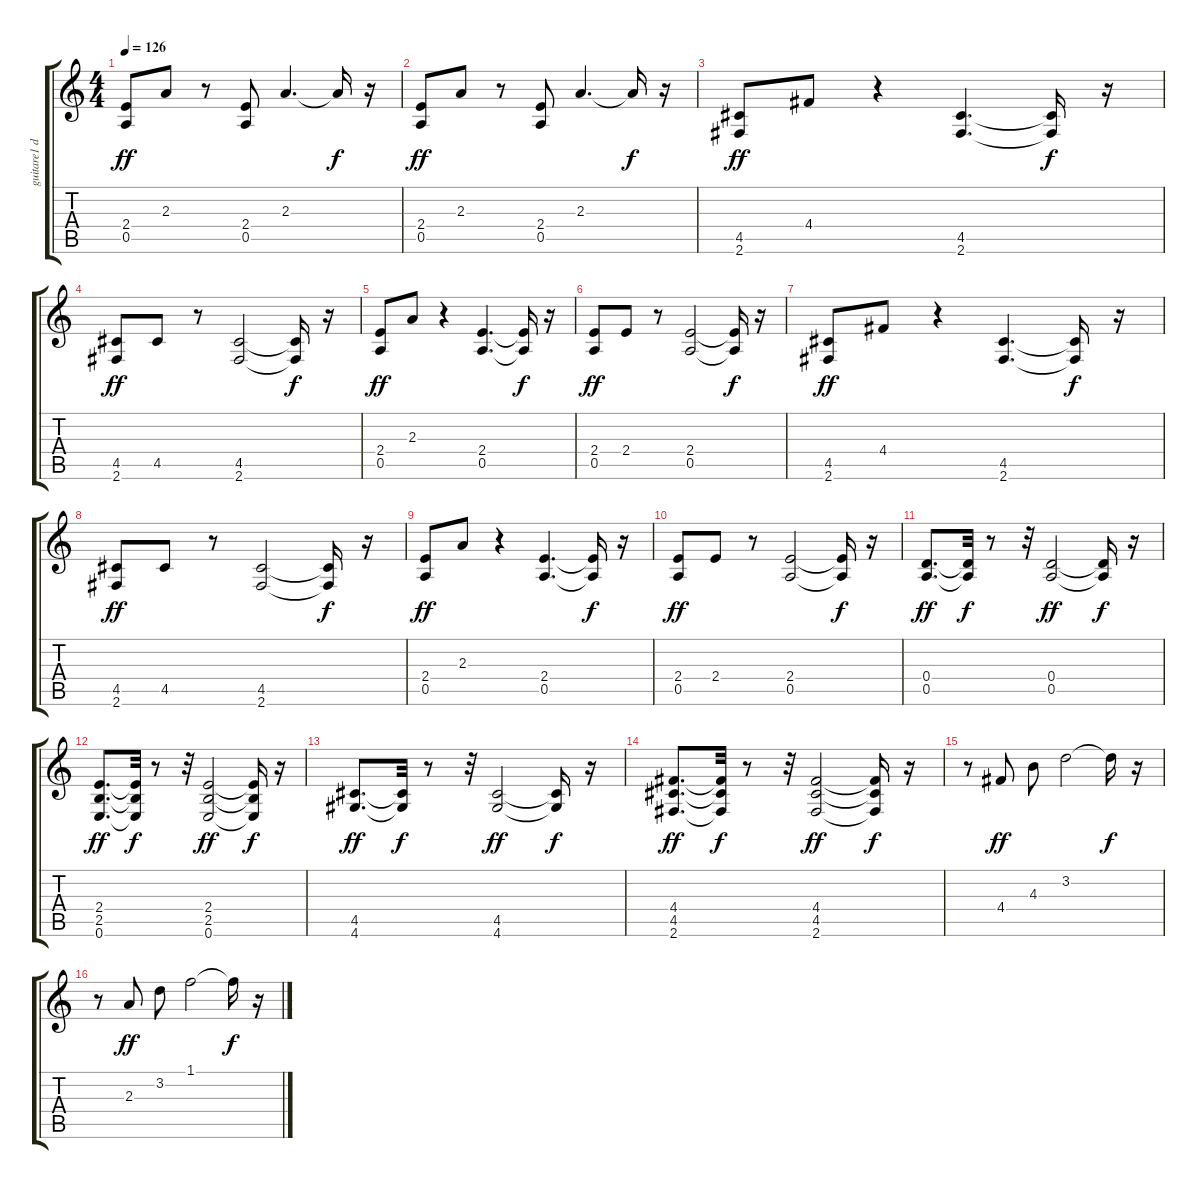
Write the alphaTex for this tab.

\track ("guitare1 disto" "guitare1 d") {instrument distortionguitar}
\staff {score tabs}
\tuning (E4 B3 G3 D3 A2 E2) {hide}
\ts (4 4)
\tempo 126
\clef g2
\ks c
(2.4 0.5).8{dy ff} 2.3.8 r.8 (2.4 0.5).8 2.3.4{d} 2.3{t}.16{dy f} r.16 |
(2.4 0.5).8{dy ff} 2.3.8 r.8 (2.4 0.5).8 2.3.4{d} 2.3{t}.16{dy f} r.16 |
(4.5 2.6).8{dy ff} 4.4.8 r.4 (4.5 2.6).4{d} (4.5{t} 2.6{t}).16{dy f} r.16 |
(4.5 2.6).8{dy ff} 4.5.8 r.8 (4.5 2.6).2 (4.5{t} 2.6{t}).16{dy f} r.16 |
(2.4 0.5).8{dy ff} 2.3.8 r.4 (2.4 0.5).4{d} (2.4{t} 0.5{t}).16{dy f} r.16 |
(2.4 0.5).8{dy ff} 2.4.8 r.8 (2.4 0.5).2 (2.4{t} 0.5{t}).16{dy f} r.16 |
(4.5 2.6).8{dy ff} 4.4.8 r.4 (4.5 2.6).4{d} (4.5{t} 2.6{t}).16{dy f} r.16 |
(4.5 2.6).8{dy ff} 4.5.8 r.8 (4.5 2.6).2 (4.5{t} 2.6{t}).16{dy f} r.16 |
(2.4 0.5).8{dy ff} 2.3.8 r.4 (2.4 0.5).4{d} (2.4{t} 0.5{t}).16{dy f} r.16 |
(2.4 0.5).8{dy ff} 2.4.8 r.8 (2.4 0.5).2 (2.4{t} 0.5{t}).16{dy f} r.16 |
(0.4 0.5).8{d dy ff} (0.4{t} 0.5{t}).32{dy f} r.8 r.32 (0.4 0.5).2{dy ff} (0.4{t} 0.5{t}).16{dy f} r.16 |
(2.4 2.5 0.6).8{d dy ff} (2.4{t} 2.5{t} 0.6{t}).32{dy f} r.8 r.32 (2.4 2.5 0.6).2{dy ff} (2.4{t} 2.5{t} 0.6{t}).16{dy f} r.16 |
(4.5 4.6).8{d dy ff} (4.5{t} 4.6{t}).32{dy f} r.8 r.32 (4.5 4.6).2{dy ff} (4.5{t} 4.6{t}).16{dy f} r.16 |
(4.4 4.5 2.6).8{d dy ff} (4.4{t} 4.5{t} 2.6{t}).32{dy f} r.8 r.32 (4.4 4.5 2.6).2{dy ff} (4.4{t} 4.5{t} 2.6{t}).16{dy f} r.16 |
r.8 4.4.8{dy ff} 4.3.8 3.2.2 3.2{t}.16{dy f} r.16 |
r.8 2.3.8{dy ff} 3.2.8 1.1.2 1.1{t}.16{dy f} r.16
